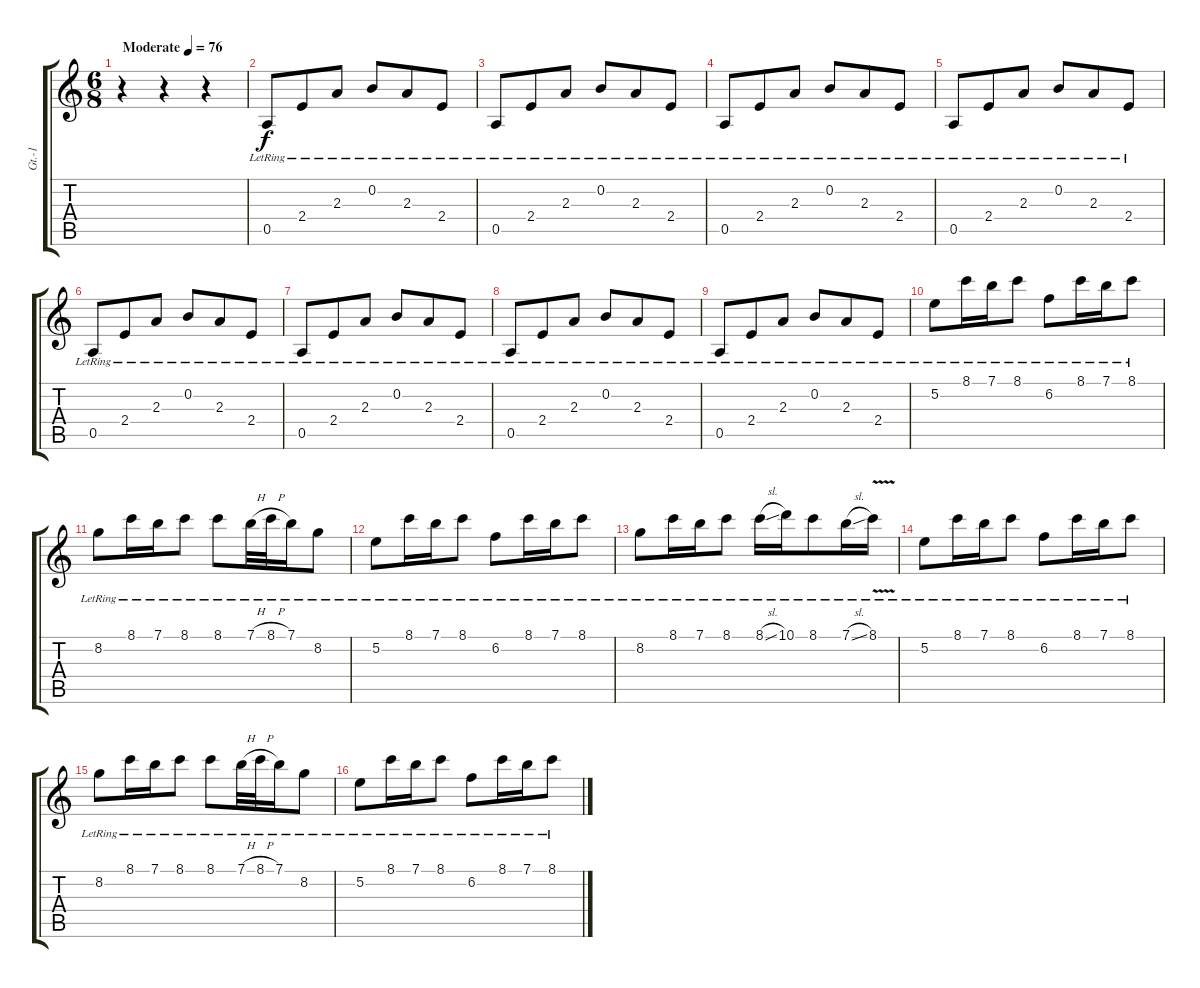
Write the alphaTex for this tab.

\track ("Gt.-1" "Gt.-1") {instrument acousticguitarsteel}
\staff {score tabs}
\tuning (E4 B3 G3 D3 A2 E2) {hide}
\ts (6 8)
\tempo (76 "Moderate")
\clef g2
\ks c
r.4{dy f instrument acousticguitarsteel} r.4 r.4 |
0.5{lr}.8 2.4{lr}.8 2.3{lr}.8 0.2{lr}.8 2.3{lr}.8 2.4{lr}.8 |
0.5{lr}.8 2.4{lr}.8 2.3{lr}.8 0.2{lr}.8 2.3{lr}.8 2.4{lr}.8 |
0.5{lr}.8 2.4{lr}.8 2.3{lr}.8 0.2{lr}.8 2.3{lr}.8 2.4{lr}.8 |
0.5{lr}.8 2.4{lr}.8 2.3{lr}.8 0.2{lr}.8 2.3{lr}.8 2.4{lr}.8 |
0.5{lr}.8 2.4{lr}.8 2.3{lr}.8 0.2{lr}.8 2.3{lr}.8 2.4{lr}.8 |
0.5{lr}.8 2.4{lr}.8 2.3{lr}.8 0.2{lr}.8 2.3{lr}.8 2.4{lr}.8 |
0.5{lr}.8 2.4{lr}.8 2.3{lr}.8 0.2{lr}.8 2.3{lr}.8 2.4{lr}.8 |
0.5{lr}.8 2.4{lr}.8 2.3{lr}.8 0.2{lr}.8 2.3{lr}.8 2.4{lr}.8 |
5.2{lr}.8 8.1{lr}.16 7.1{lr}.16 8.1{lr}.8 6.2{lr}.8 8.1{lr}.16 7.1{lr}.16 8.1{lr}.8 |
8.2{lr}.8 8.1{lr}.16 7.1{lr}.16 8.1{lr}.8 8.1{lr}.8 7.1{h lr}.32 8.1{h lr}.32 7.1{lr}.16 8.2{lr}.8 |
5.2{lr}.8 8.1{lr}.16 7.1{lr}.16 8.1{lr}.8 6.2{lr}.8 8.1{lr}.16 7.1{lr}.16 8.1{lr}.8 |
8.2{lr}.8 8.1{lr}.16 7.1{lr}.16 8.1{lr}.8 8.1{sl lr}.16 10.1{lr}.16 8.1{lr}.8 7.1{sl lr}.16 8.1{v lr}.16 |
5.2{lr}.8 8.1{lr}.16 7.1{lr}.16 8.1{lr}.8 6.2{lr}.8 8.1{lr}.16 7.1{lr}.16 8.1{lr}.8 |
8.2{lr}.8 8.1{lr}.16 7.1{lr}.16 8.1{lr}.8 8.1{lr}.8 7.1{h lr}.32 8.1{h lr}.32 7.1{lr}.16 8.2{lr}.8 |
5.2{lr}.8 8.1{lr}.16 7.1{lr}.16 8.1{lr}.8 6.2{lr}.8 8.1{lr}.16 7.1{lr}.16 8.1{lr}.8
